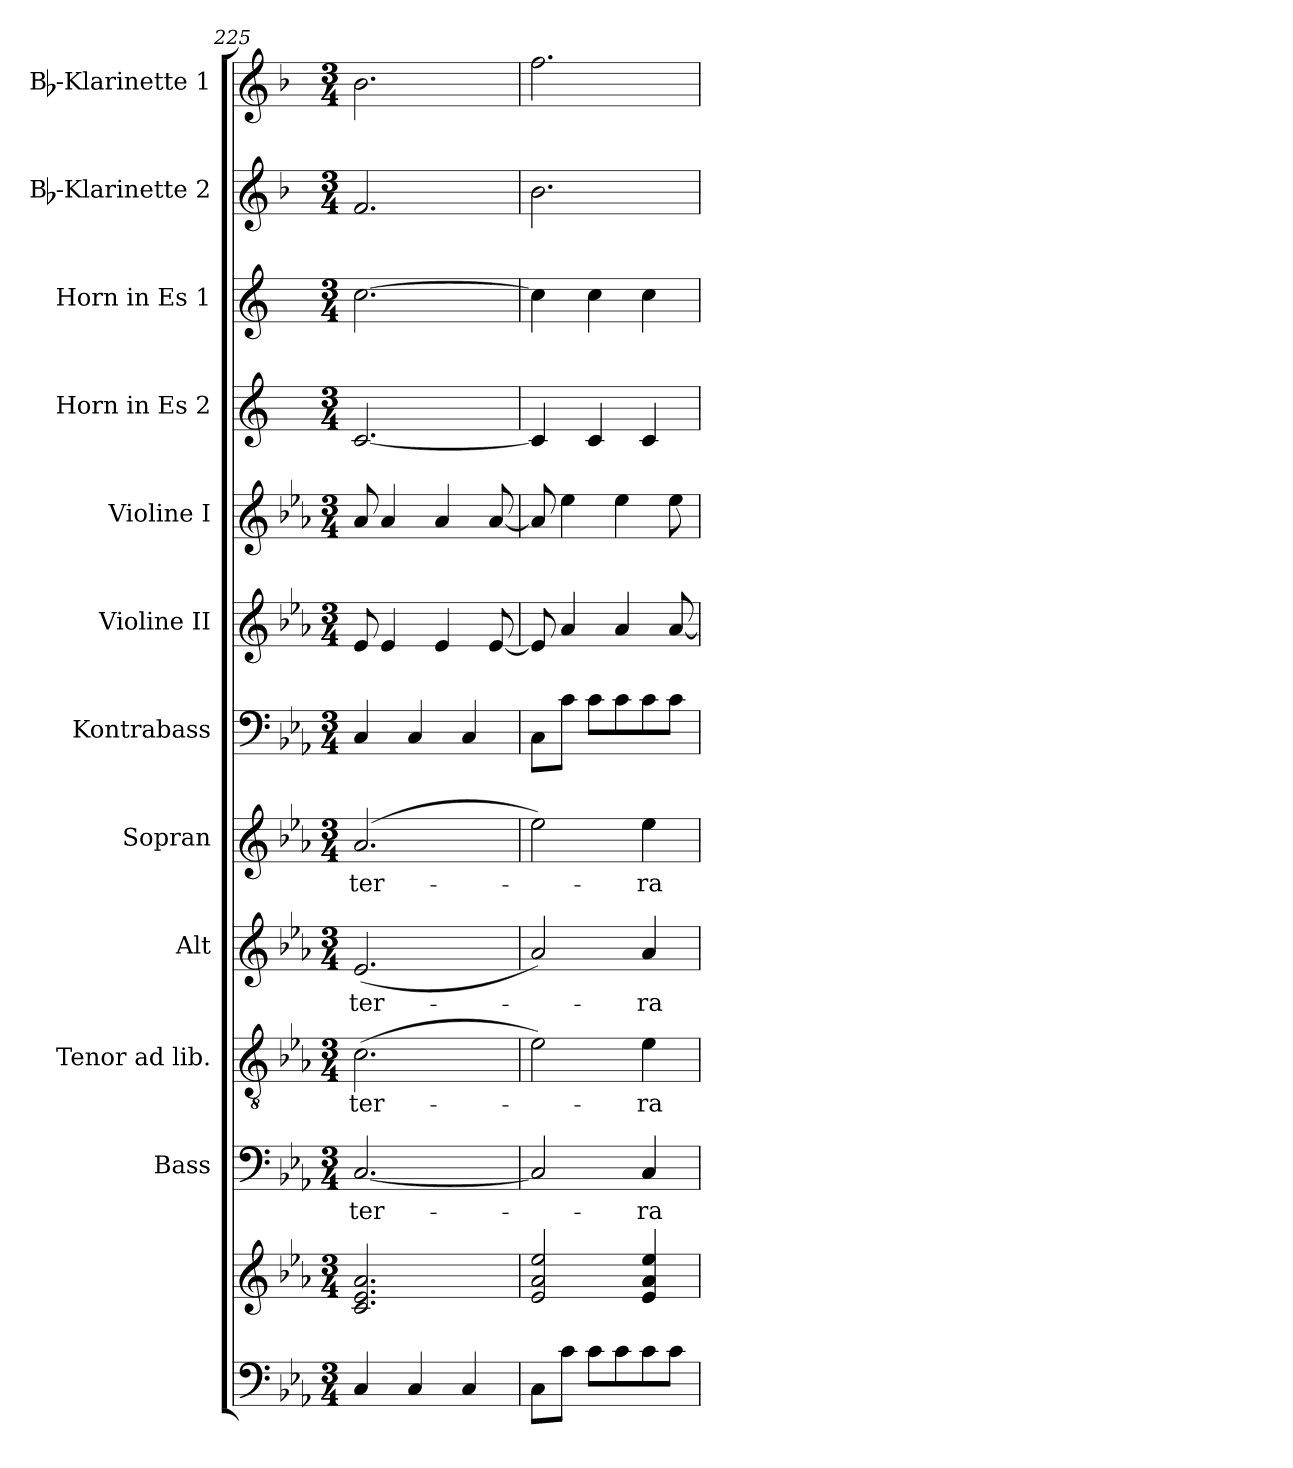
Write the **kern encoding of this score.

**kern	**kern	**kern	**text	**kern	**text	**kern	**text	**kern	**text	**kern	**kern	**kern	**kern	**kern	**kern	**kern
*part12	*part12	*part11	*part11	*part10	*part10	*part9	*part9	*part8	*part8	*part7	*part6	*part5	*part4	*part3	*part2	*part1
*staff13	*staff12	*staff11	*staff11	*staff10	*staff10	*staff9	*staff9	*staff8	*staff8	*staff7	*staff6	*staff5	*staff4	*staff3	*staff2	*staff1
*	*	*I"Bass	*	*I"Tenor ad lib.	*	*I"Alt	*	*I"Sopran	*	*I"Kontrabass	*I"Violine II	*I"Violine I	*I"Horn in Es 2	*I"Horn in Es 1	*I"Bb-Klarinette 2	*I"Bb-Klarinette 1
*	*	*I'B.	*	*I'T.	*	*I'A.	*	*I'S.	*	*I'Kb.	*I'Vl. II	*I'Vl. I	*	*	*I'Bb Kl. 2	*I'Bb Kl. 1
*clefF4	*clefG2	*clefF4	*	*clefGv2	*	*clefG2	*	*clefG2	*	*clefF4	*clefG2	*clefG2	*clefG2	*clefG2	*clefG2	*clefG2
*	*	*	*	*	*	*	*	*	*	*ITrd7c12	*	*	*ITrd5c9	*ITrd5c9	*ITrd1c2	*ITrd1c2
*k[b-e-a-]	*k[b-e-a-]	*k[b-e-a-]	*	*k[b-e-a-]	*	*k[b-e-a-]	*	*k[b-e-a-]	*	*k[b-e-a-]	*k[b-e-a-]	*k[b-e-a-]	*k[b-e-a-]	*k[b-e-a-]	*k[b-e-a-]	*k[b-e-a-]
*E-:	*E-:	*E-:	*	*E-:	*	*E-:	*	*E-:	*	*E-:	*E-:	*E-:	*E-:	*E-:	*E-:	*E-:
*M3/4	*M3/4	*M3/4	*	*M3/4	*	*M3/4	*	*M3/4	*	*M3/4	*M3/4	*M3/4	*M3/4	*M3/4	*M3/4	*M3/4
=225	=225	=225	=225	=225	=225	=225	=225	=225	=225	=225	=225	=225	=225	=225	=225	=225
!	!	!	!LO:LY:b	!	!LO:LY:b	!	!LO:LY:b	!	!LO:LY:b	!	!	!	!	!	!	!
4C/	2.c/ 2.e-/ 2.a-/	[2.C/	ter-	(>2.c\	ter-	(<2.e-/	ter-	(2.a-/	ter-	4CC/	8e-/	8a-/	[2.E-/	[2.e-\	2.e-/	2.a-\
.	.	.	.	.	.	.	.	.	.	.	4e-/	4a-/	.	.	.	.
4C/	.	.	.	.	.	.	.	.	.	4CC/	.	.	.	.	.	.
.	.	.	.	.	.	.	.	.	.	.	4e-/	4a-/	.	.	.	.
4C/	.	.	.	.	.	.	.	.	.	4CC/	.	.	.	.	.	.
.	.	.	.	.	.	.	.	.	.	.	[8e-/	[8a-/	.	.	.	.
=226	=226	=226	=226	=226	=226	=226	=226	=226	=226	=226	=226	=226	=226	=226	=226	=226
8C\L	2e-/ 2a-/ 2ee-/	2C/]	.	2e-\)	.	2a-/)	.	2ee-\)	.	8CC\L	8e-/]	8a-/]	4E-/]	4e-\]	2.a-\	2.ee-\
8c\J	.	.	.	.	.	.	.	.	.	8C\J	4a-/	4ee-\	.	.	.	.
8c\L	.	.	.	.	.	.	.	.	.	8C\L	.	.	4E-/	4e-\	.	.
8c\	.	.	.	.	.	.	.	.	.	8C\	4a-/	4ee-\	.	.	.	.
!	!	!	!LO:LY:b	!	!LO:LY:b	!	!LO:LY:b	!	!LO:LY:b	!	!	!	!	!	!	!
8c\	4e-/ 4a-/ 4ee-/	4C/	-ra	4e-\	-ra	4a-/	-ra	4ee-\	-ra	8C\	.	.	4E-/	4e-\	.	.
8c\J	.	.	.	.	.	.	.	.	.	8C\J	[8a-/	8ee-\	.	.	.	.
=	=	=	=	=	=	=	=	=	=	=	=	=	=	=	=	=
*-	*-	*-	*-	*-	*-	*-	*-	*-	*-	*-	*-	*-	*-	*-	*-	*-
